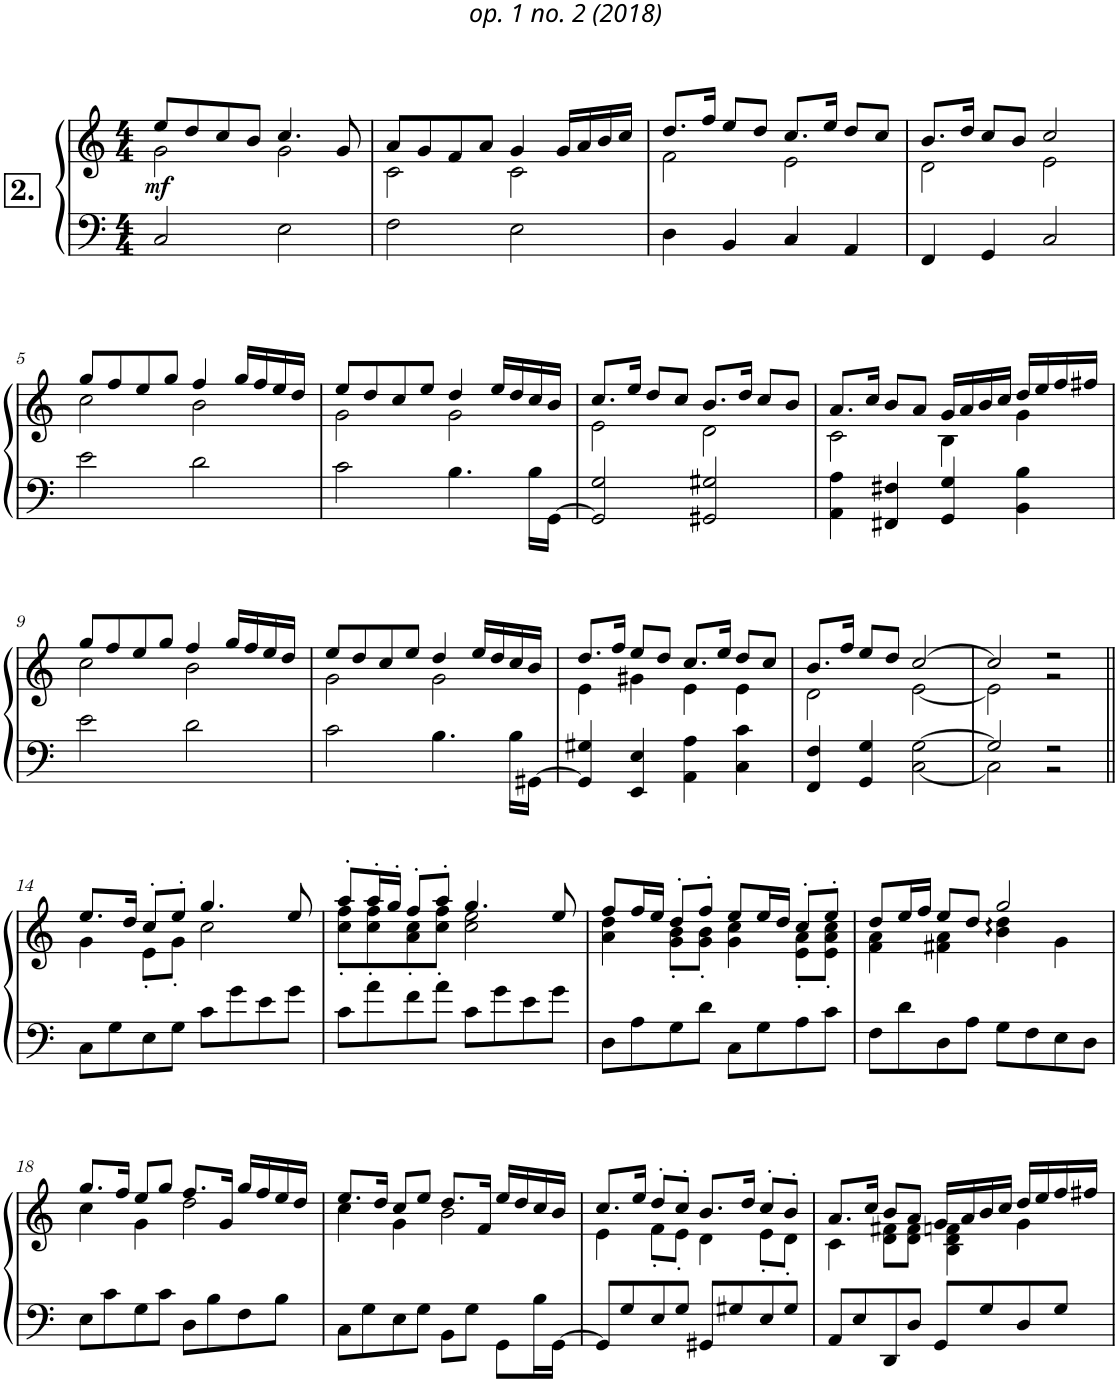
**kern	**kern	**dynam
*part1	*part1	*part1
*staff2	*staff1	*staff1/2
*I"Piano	*	*
*I'Pno.	*	*
*clefF4	*clefG2	*
*k[]	*k[]	*
*M4/4	*M4/4	*
!!LO:REH:place=s1:b:B:cj:fs=14:t=2.
=1	=1	=1
*	*^	*
!	!	!	!LO:DY:b
2C/	8ee/L	2g\	mf
.	8dd/	.	.
.	8cc/	.	.
.	8b/J	.	.
2E\	4.cc/	2g\	.
.	8g/	.	.
=2	=2	=2	=2
2F\	8a/L	2c\	.
.	8g/	.	.
.	8f/	.	.
.	8a/J	.	.
2E\	4g/	2c\	.
.	16g/LL	.	.
.	16a/	.	.
.	16b/	.	.
.	16cc/JJ	.	.
=3	=3	=3	=3
4D\	8.dd/L	2f\	.
.	16ff/Jk	.	.
4BB/	8ee/L	.	.
.	8dd/J	.	.
4C/	8.cc/L	2e\	.
.	16ee/Jk	.	.
4AA/	8dd/L	.	.
.	8cc/J	.	.
=4	=4	=4	=4
4FF/	8.b/L	2d\	.
.	16dd/Jk	.	.
4GG/	8cc/L	.	.
.	8b/J	.	.
2C/	2cc/	2e\	.
!!LO:LB:g=z	!!
=5	=5	=5	=5
2e\	8gg/L	2cc\	.
.	8ff/	.	.
.	8ee/	.	.
.	8gg/J	.	.
2d\	4ff/	2b\	.
.	16gg/LL	.	.
.	16ff/	.	.
.	16ee/	.	.
.	16dd/JJ	.	.
=6	=6	=6	=6
2c\	8ee/L	2g\	.
.	8dd/	.	.
.	8cc/	.	.
.	8ee/J	.	.
4.B\	4dd/	2g\	.
.	16ee/LL	.	.
.	16dd/	.	.
16B\LL	16cc/	.	.
[16GG\JJ	16b/JJ	.	.
=7	=7	=7	=7
2GG/] 2G/	8.cc/L	2e\	.
.	16ee/Jk	.	.
.	8dd/L	.	.
.	8cc/J	.	.
2GG#X/ 2G#X/	8.b/L	2d\	.
.	16dd/Jk	.	.
.	8cc/L	.	.
.	8b/J	.	.
=8	=8	=8	=8
4AA\ 4A\	8.a/L	2c\	.
.	16cc/Jk	.	.
4FF#X/ 4F#X/	8b/L	.	.
.	8a/J	.	.
4GG/ 4G/	16g/LL	4B\	.
.	16a/	.	.
.	16b/	.	.
.	16cc/JJ	.	.
4BB\ 4B\	16dd/LL	4g\	.
.	16ee/	.	.
.	16ff/	.	.
.	16ff#X/JJ	.	.
!!LO:LB:g=z	!!
=9	=9	=9	=9
2e\	8gg/L	2cc\	.
.	8ff/	.	.
.	8ee/	.	.
.	8gg/J	.	.
2d\	4ff/	2b\	.
.	16gg/LL	.	.
.	16ff/	.	.
.	16ee/	.	.
.	16dd/JJ	.	.
=10	=10	=10	=10
2c\	8ee/L	2g\	.
.	8dd/	.	.
.	8cc/	.	.
.	8ee/J	.	.
4.B\	4dd/	2g\	.
.	16ee/LL	.	.
.	16dd/	.	.
16B\LL	16cc/	.	.
[16GG#X\JJ	16b/JJ	.	.
=11	=11	=11	=11
4GG#/] 4G#X/	8.dd/L	4e\	.
.	16ff/Jk	.	.
4EE/ 4E/	8ee/L	4g#X\	.
.	8dd/J	.	.
4AA\ 4A\	8.cc/L	4e\	.
.	16ee/Jk	.	.
4C\ 4c\	8dd/L	4e\	.
.	8cc/J	.	.
=12	=12	=12	=12
4FF/ 4F/	8.b/L	2d\	.
.	16ff/Jk	.	.
4GG/ 4G/	8ee/L	.	.
.	8dd/J	.	.
[2C\ [2G\	[2cc/	[2e\	.
=13	=13	=13	=13
*^	*	*	*
2G/]	2C\]	2cc/]	2e\]	.
2r	2r	2r	2r	.
*v	*v	*	*	*
!!LO:LB:g=z	!!
=14||	=14||	=14||	=14||
8C\L	8.ee/L	4g\	.
8G\	.	.	.
.	16dd/Jk	.	.
8E\	8cc'/L	8e'\L	.
8G\J	8ee'/J	8g'\J	.
8c\L	4.gg/	2cc\	.
8g\	.	.	.
8e\	.	.	.
8g\J	8ee/	.	.
=15	=15	=15	=15
8c\L	8aa'/L	8cc\' 8ff\'L	.
8a\	16aa'/L	8cc\' 8ff\'	.
.	16gg'/JJ	.	.
8f\	8ff'/L	8a\' 8cc\'	.
8a\J	8aa'/J	8cc\' 8ff\'J	.
8c\L	4.gg/	2cc\ 2ee\	.
8g\	.	.	.
8e\	.	.	.
8g\J	8ee/	.	.
=16	=16	=16	=16
8D\L	8ff/L	4a\ 4dd\	.
8A\	16ff/L	.	.
.	16ee/JJ	.	.
8G\	8dd'/L	8g\' 8b\'L	.
8d\J	8ff'/J	8g\' 8b\'J	.
8C\L	8ee/L	4g\ 4cc\	.
8G\	16ee/L	.	.
.	16dd/JJ	.	.
8A\	8cc'/L	8e\' 8a\'L	.
8c\J	8ee'/J	8e\' 8a\' 8cc\'J	.
=17	=17	=17	=17
8F\L	8dd/L	4f\ 4a\	.
8d\	16ee/L	.	.
.	16ff/JJ	.	.
8D\	8ee/L	4f#X\ 4a\	.
8A\J	8dd/J	.	.
8G\L	2gg/	4b\: 4dd\:	.
8F\	.	.	.
8E\	.	4g\	.
8D\J	.	.	.
!!LO:LB:g=z	!!
=18	=18	=18	=18
8E\L	8.gg/L	4cc\	.
8c\	.	.	.
.	16ff/Jk	.	.
8G\	8ee/L	4g\	.
8c\J	8gg/J	.	.
8D\L	8.ff/L	2dd\	.
8B\	.	.	.
.	16g/Jk	.	.
8F\	16gg/LL	.	.
.	16ff/	.	.
8B\J	16ee/	.	.
.	16dd/JJ	.	.
=19	=19	=19	=19
8C\L	8.ee/L	4cc\	.
8G\	.	.	.
.	16dd/Jk	.	.
8E\	8cc/L	4g\	.
8G\J	8ee/J	.	.
8BB\L	8.dd/L	2b\	.
8G\J	.	.	.
.	16f/Jk	.	.
8GG\L	16ee/LL	.	.
.	16dd/	.	.
16B\L	16cc/	.	.
[16GG\JJ	16b/JJ	.	.
=20	=20	=20	=20
8GG/L]	8.cc/L	4e\	.
8G/	.	.	.
.	16ee/Jk	.	.
8E/	8dd'/L	8f'\L	.
8G/J	8cc'/J	8e'\J	.
8GG#X/L	8.b/L	4d\	.
8G#X/	.	.	.
.	16dd/Jk	.	.
8E/	8cc'/L	8e'\L	.
8G#/J	8b'/J	8d'\J	.
=21	=21	=21	=21
8AA/L	8.a/L	4c\	.
8E/	.	.	.
.	16cc/Jk	.	.
8DD/	8b/L	8d\ 8f#X\L	.
8D/J	8a/J	8d\ 8f#\J	.
8GG/L	16g/LL	4B\ 4d\ 4fn\	.
.	16a/	.	.
8G/	16b/	.	.
.	16cc/JJ	.	.
8D/	16dd/LL	4g\	.
.	16ee/	.	.
8G/J	16ff/	.	.
.	16ff#X/JJ	.	.
*	*v	*v	*
=	=	=
*-	*-	*-
